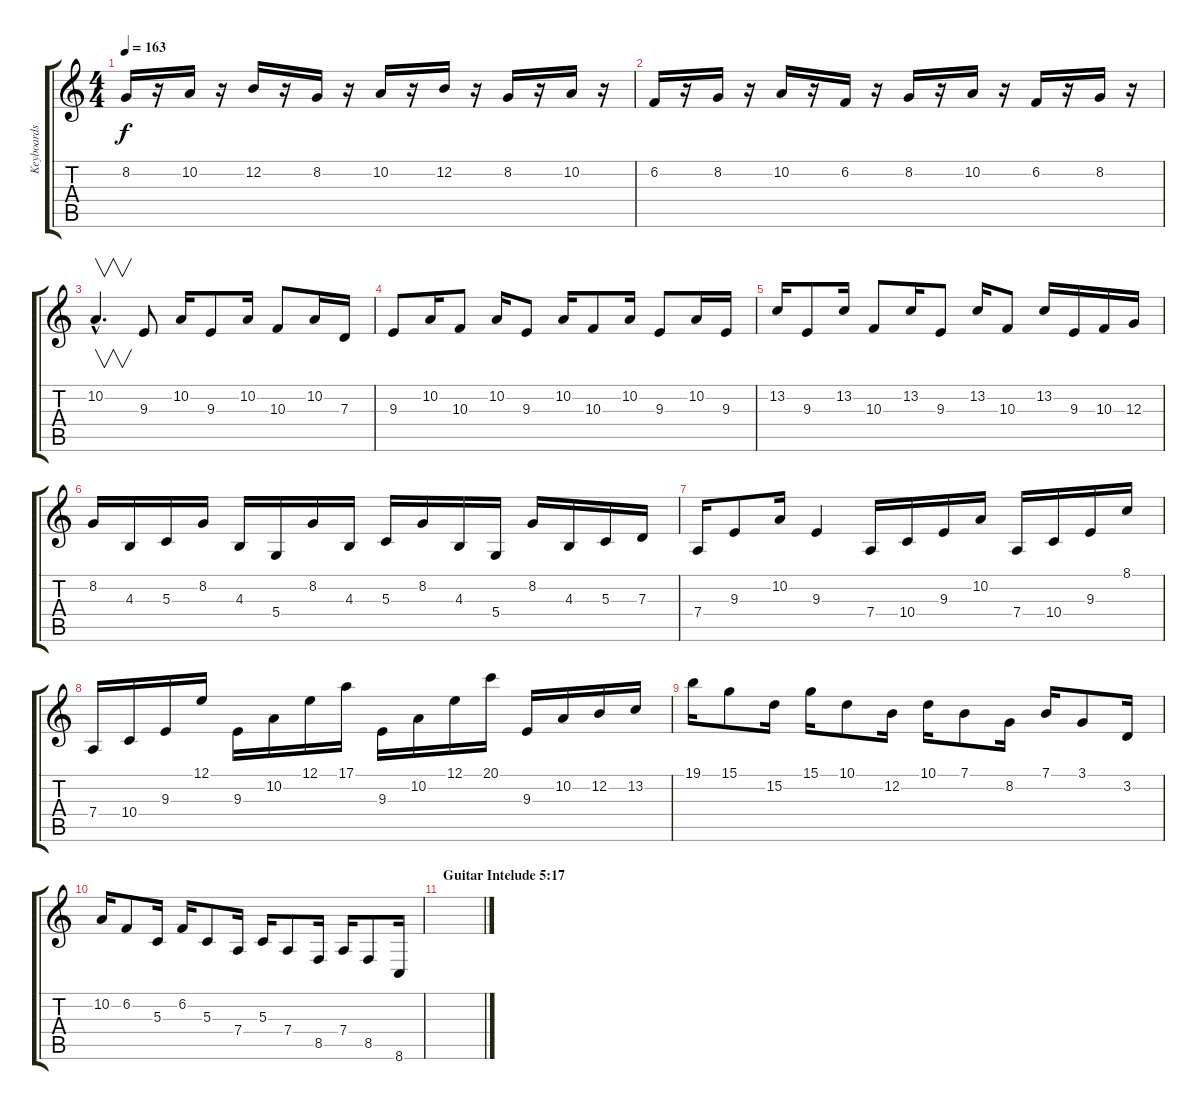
\track ("Keyboards" "Keyboards") {instrument synthbrass1}
\staff {score tabs}
\tuning (E4 B3 G3 D3 A2 E2) {hide}
\ts (4 4)
\tempo 163
\clef g2
\ks c
8.2.16{dy f} r.16 10.2.16 r.16 12.2.16 r.16 8.2.16 r.16 10.2.16 r.16 12.2.16 r.16 8.2.16 r.16 10.2.16 r.16 |
6.2.16 r.16 8.2.16 r.16 10.2.16 r.16 6.2.16 r.16 8.2.16 r.16 10.2.16 r.16 6.2.16 r.16 8.2.16 r.16 |
10.2{hac}.4{v d} 9.3.8 10.2.16 9.3.8 10.2.16 10.3.8 10.2.16 7.3.16 |
9.3.8 10.2.16 10.3.8 10.2.16 9.3.8 10.2.16 10.3.8 10.2.16 9.3.8 10.2.16 9.3.16 |
13.2.16 9.3.8 13.2.16 10.3.8 13.2.16 9.3.8 13.2.16 10.3.8 13.2.16 9.3.16 10.3.16 12.3.16 |
8.2.16 4.3.16 5.3.16 8.2.16 4.3.16 5.4.16 8.2.16 4.3.16 5.3.16 8.2.16 4.3.16 5.4.16 8.2.16 4.3.16 5.3.16 7.3.16 |
7.4.16 9.3.8 10.2.16 9.3.4 7.4.16 10.4.16 9.3.16 10.2.16 7.4.16 10.4.16 9.3.16 8.1.16 |
7.4.16 10.4.16 9.3.16 12.1.16 9.3.16 10.2.16 12.1.16 17.1.16 9.3.16 10.2.16 12.1.16 20.1.16 9.3.16 10.2.16 12.2.16 13.2.16 |
19.1.16 15.1.8 15.2.16 15.1.16 10.1.8 12.2.16 10.1.16 7.1.8 8.2.16 7.1.16 3.1.8 3.2.16 |
10.2.16 6.2.8 5.3.16 6.2.16 5.3.8 7.4.16 5.3.16 7.4.8 8.5.16 7.4.16 8.5.8 8.6.16 |
\section ("" "Guitar Intelude 5:17")
